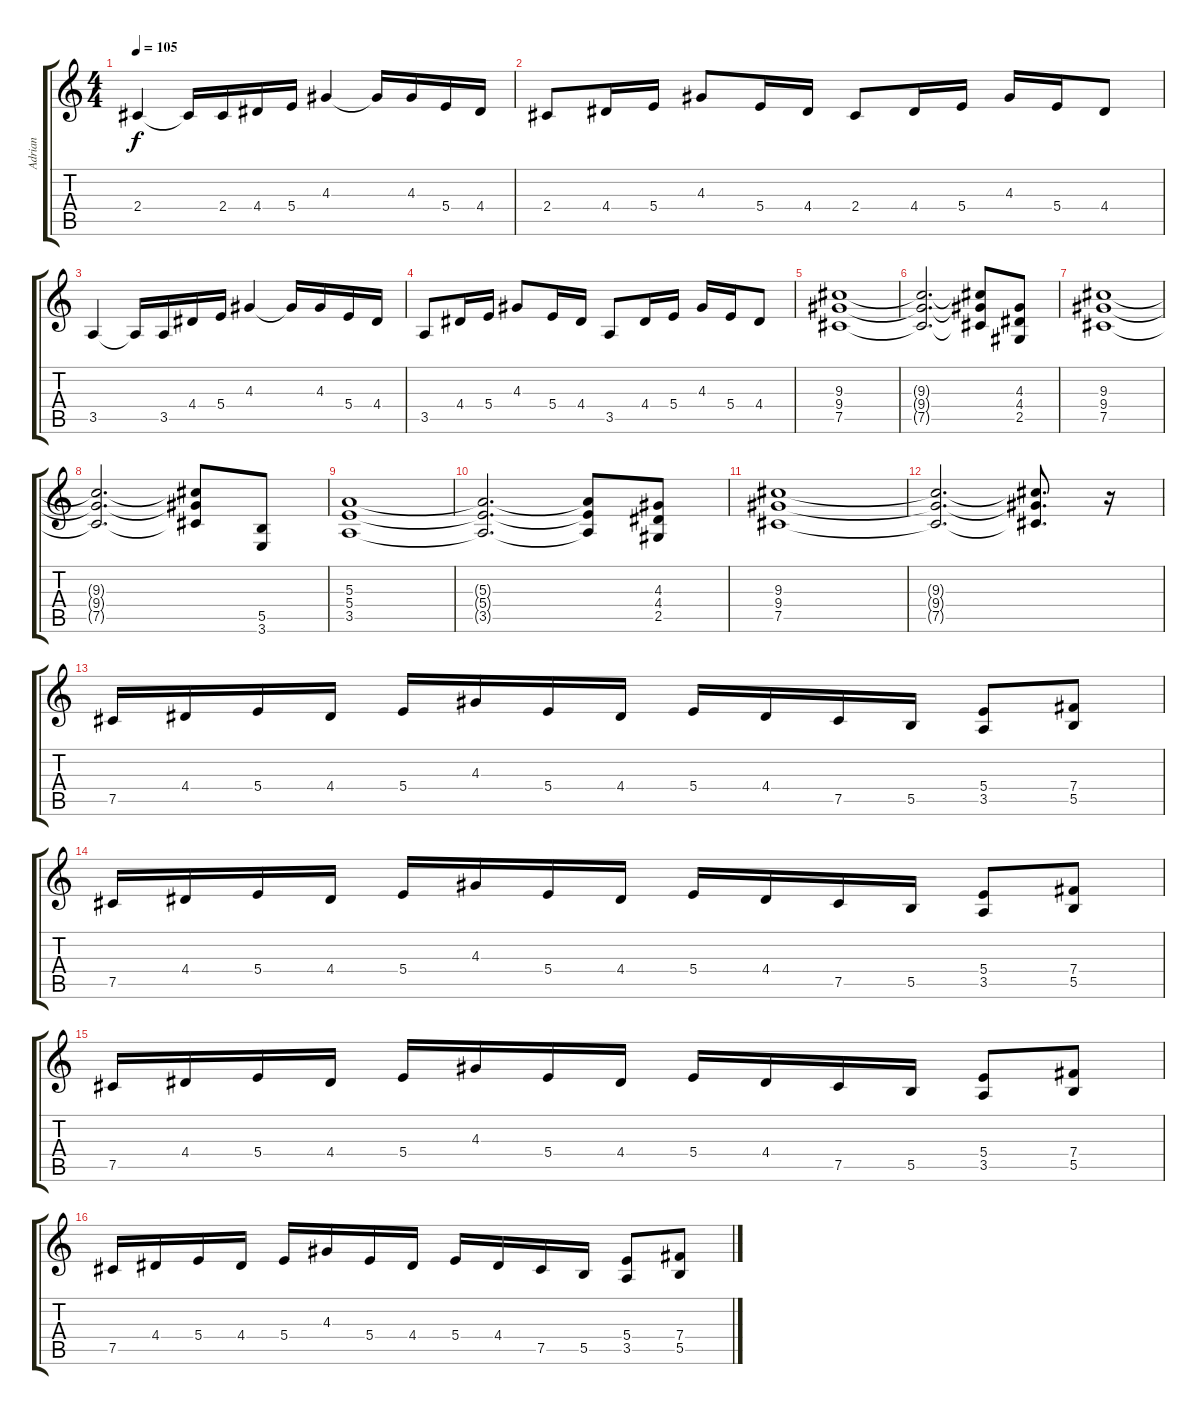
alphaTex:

\track ("Adrian" "Adrian") {instrument distortionguitar}
\staff {score tabs}
\tuning (Db4 Ab3 E3 B2 Gb2 Db2) {hide}
\ts (4 4)
\tempo 105
\clef g2
\ks c
2.4.4{dy f} 2.4{t}.16 2.4.16 4.4.16 5.4.16 4.3.4 4.3{t}.16 4.3.16 5.4.16 4.4.16 |
2.4.8 4.4.16 5.4.16 4.3.8 5.4.16 4.4.16 2.4.8 4.4.16 5.4.16 4.3.16 5.4.16 4.4.8 |
3.5.4 3.5{t}.16 3.5.16 4.4.16 5.4.16 4.3.4 4.3{t}.16 4.3.16 5.4.16 4.4.16 |
3.5.8 4.4.16 5.4.16 4.3.8 5.4.16 4.4.16 3.5.8 4.4.16 5.4.16 4.3.16 5.4.16 4.4.8 |
(9.3 9.4 7.5).1 |
(9.3{t} 9.4{t} 7.5{t}).2{d} (9.3{t} 9.4{t} 7.5{t}).8 (4.3 4.4 2.5).8 |
(9.3 9.4 7.5).1 |
(9.3{t} 9.4{t} 7.5{t}).2{d} (9.3{t} 9.4{t} 7.5{t}).8 (5.5 3.6).8 |
(5.3 5.4 3.5).1 |
(5.3{t} 5.4{t} 3.5{t}).2{d} (5.3{t} 5.4{t} 3.5{t}).8 (4.3 4.4 2.5).8 |
(9.3 9.4 7.5).1 |
(9.3{t} 9.4{t} 7.5{t}).2{d} (9.3{t} 9.4{t} 7.5{t}).8{d} r.16 |
7.5.16 4.4.16 5.4.16 4.4.16 5.4.16 4.3.16 5.4.16 4.4.16 5.4.16 4.4.16 7.5.16 5.5.16 (5.4 3.5).8 (7.4 5.5).8 |
7.5.16 4.4.16 5.4.16 4.4.16 5.4.16 4.3.16 5.4.16 4.4.16 5.4.16 4.4.16 7.5.16 5.5.16 (5.4 3.5).8 (7.4 5.5).8 |
7.5.16 4.4.16 5.4.16 4.4.16 5.4.16 4.3.16 5.4.16 4.4.16 5.4.16 4.4.16 7.5.16 5.5.16 (5.4 3.5).8 (7.4 5.5).8 |
7.5.16 4.4.16 5.4.16 4.4.16 5.4.16 4.3.16 5.4.16 4.4.16 5.4.16 4.4.16 7.5.16 5.5.16 (5.4 3.5).8 (7.4 5.5).8
